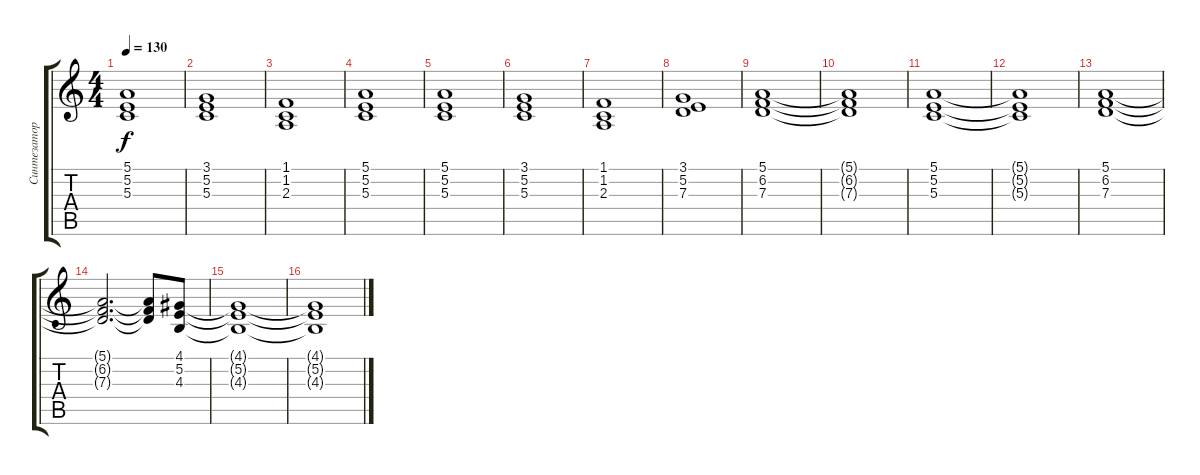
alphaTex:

\track ("Синтезатор" "Синтезатор") {instrument stringensemble1}
\staff {score tabs}
\tuning (E4 B3 G3 D3 A2 E2) {hide}
\ts (4 4)
\tempo 130
\clef g2
\ks c
(5.1 5.2 5.3).1{dy f} |
(3.1 5.2 5.3).1 |
(1.1 1.2 2.3).1 |
(5.1 5.2 5.3).1 |
(5.1 5.2 5.3).1 |
(3.1 5.2 5.3).1 |
(1.1 1.2 2.3).1 |
(3.1 5.2 7.3).1 |
(5.1 6.2 7.3).1 |
(5.1{t} 6.2{t} 7.3{t}).1 |
(5.1 5.2 5.3).1 |
(5.1{t} 5.2{t} 5.3{t}).1 |
(5.1 6.2 7.3).1 |
(5.1{t} 6.2{t} 7.3{t}).2{d} (5.1{t} 6.2{t} 7.3{t}).8 (4.1 5.2 4.3).8 |
(4.1{t} 5.2{t} 4.3{t}).1 |
(4.1{t} 5.2{t} 4.3{t}).1
